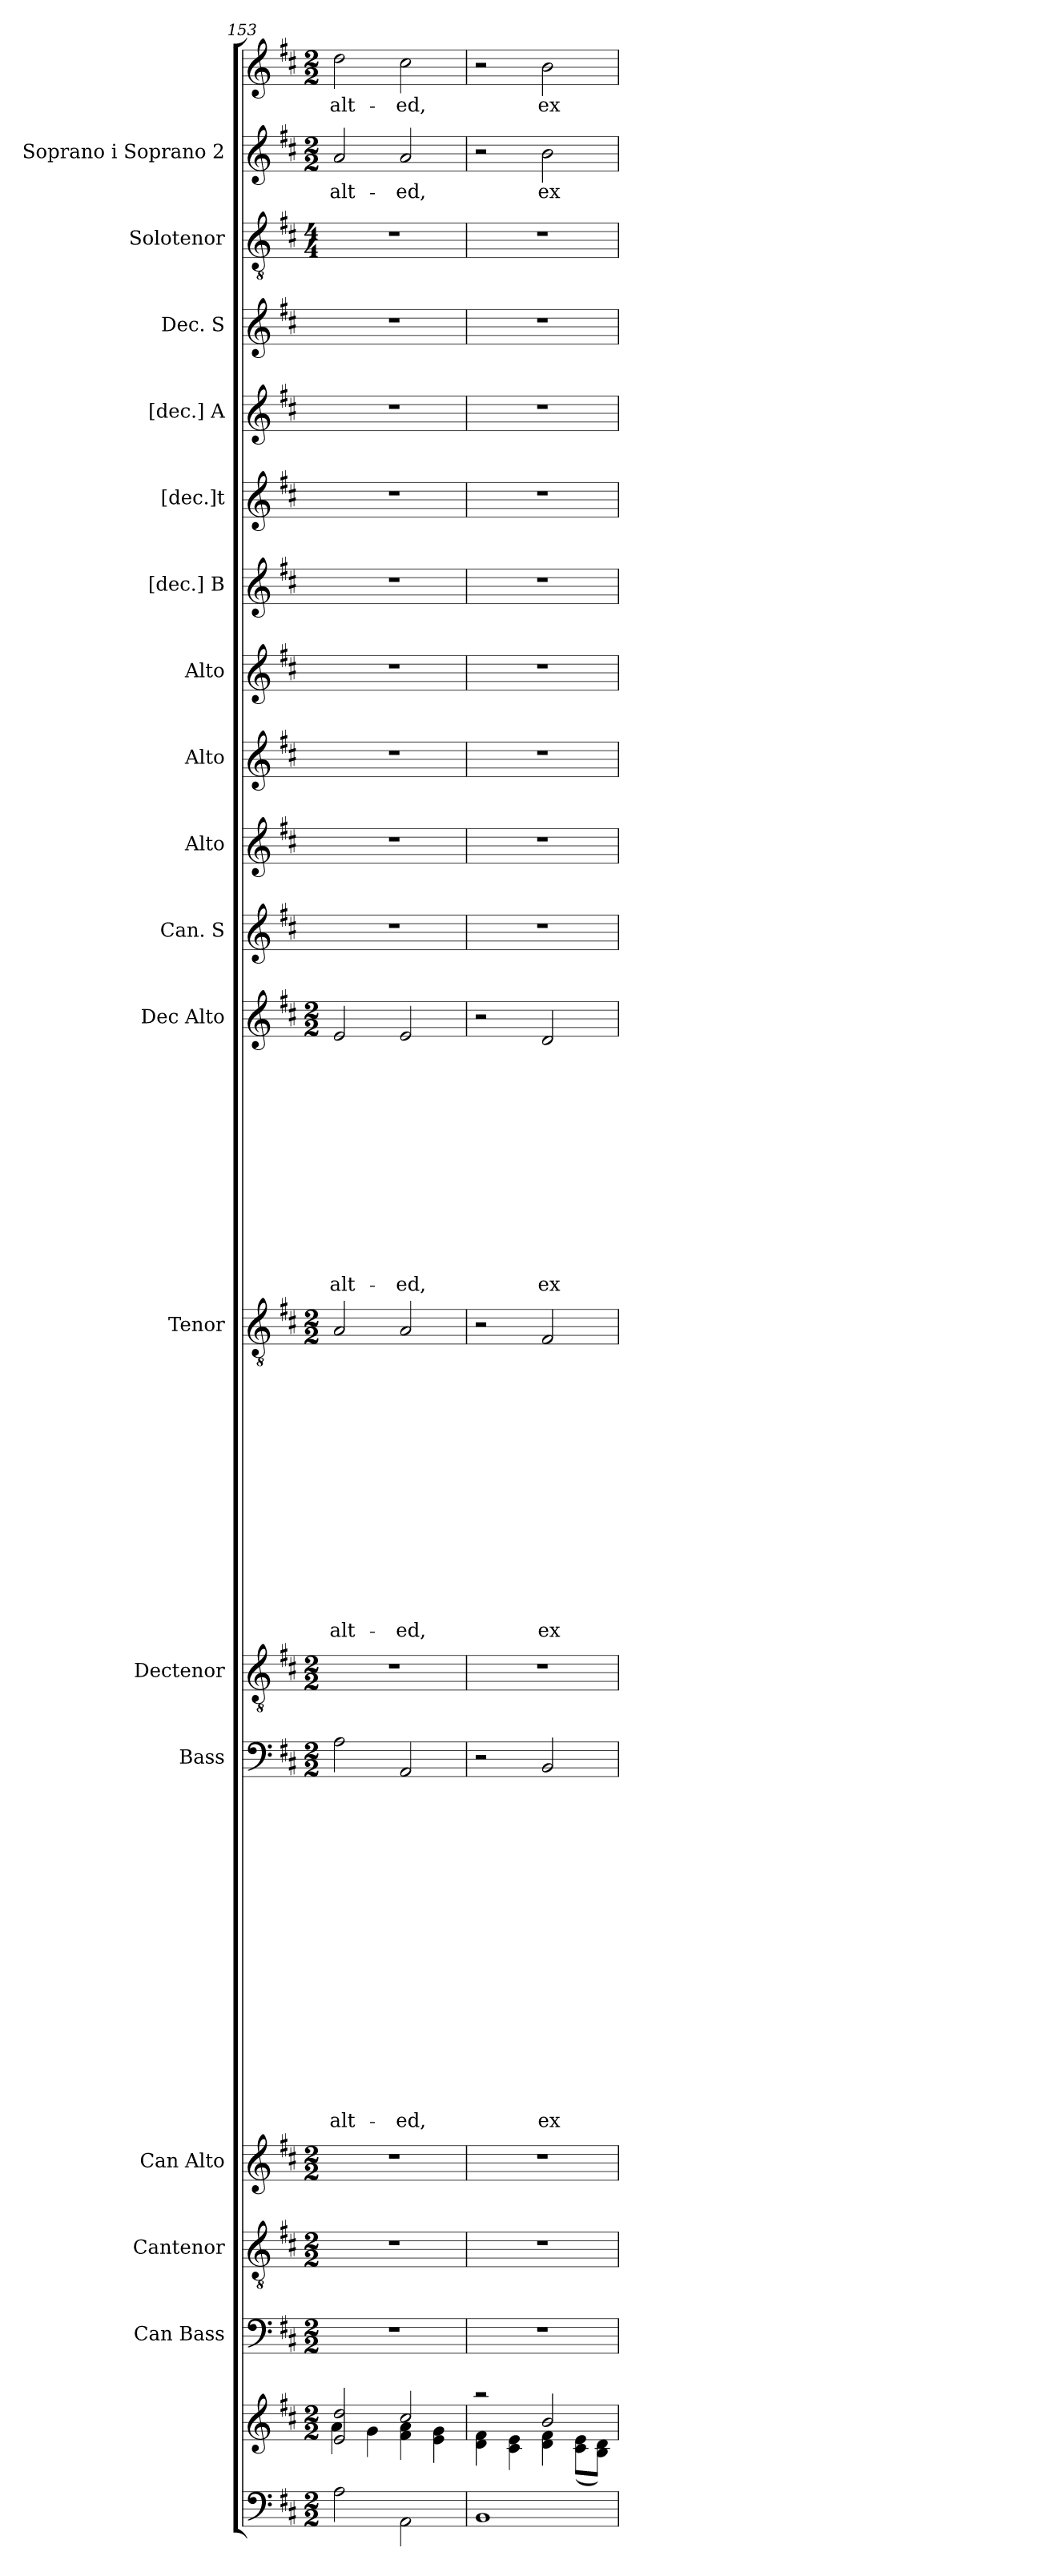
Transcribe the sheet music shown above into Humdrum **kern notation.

**kern	**kern	**kern	**kern	**kern	**kern	**text	**text	**text	**text	**text	**text	**text	**text	**text	**text	**text	**text	**text	**text	**text	**text	**text	**text	**kern	**kern	**text	**text	**text	**text	**text	**text	**text	**text	**text	**text	**text	**text	**text	**text	**text	**kern	**text	**text	**text	**text	**text	**text	**text	**text	**text	**text	**text	**text	**text	**kern	**kern	**kern	**kern	**kern	**kern	**kern	**kern	**kern	**kern	**text	**kern	**text
*part19	*part18	*part17	*part16	*part15	*part14	*part14	*part14	*part14	*part14	*part14	*part14	*part14	*part14	*part14	*part14	*part14	*part14	*part14	*part14	*part14	*part14	*part14	*part14	*part13	*part12	*part12	*part12	*part12	*part12	*part12	*part12	*part12	*part12	*part12	*part12	*part12	*part12	*part12	*part12	*part12	*part11	*part11	*part11	*part11	*part11	*part11	*part11	*part11	*part11	*part11	*part11	*part11	*part11	*part11	*part10	*part9	*part8	*part7	*part6	*part5	*part4	*part3	*part2	*part1	*part1	*part1	*part1
*staff20	*staff19	*staff18	*staff17	*staff16	*staff15	*staff15	*staff15	*staff15	*staff15	*staff15	*staff15	*staff15	*staff15	*staff15	*staff15	*staff15	*staff15	*staff15	*staff15	*staff15	*staff15	*staff15	*staff15	*staff14	*staff13	*staff13	*staff13	*staff13	*staff13	*staff13	*staff13	*staff13	*staff13	*staff13	*staff13	*staff13	*staff13	*staff13	*staff13	*staff13	*staff12	*staff12	*staff12	*staff12	*staff12	*staff12	*staff12	*staff12	*staff12	*staff12	*staff12	*staff12	*staff12	*staff12	*staff11	*staff10	*staff9	*staff8	*staff7	*staff6	*staff5	*staff4	*staff3	*staff2	*staff2	*staff1	*staff1
*	*	*I"Can Bass	*I"Cantenor	*I"Can Alto	*I"Bass	*	*	*	*	*	*	*	*	*	*	*	*	*	*	*	*	*	*	*I"Dectenor	*I"Tenor	*	*	*	*	*	*	*	*	*	*	*	*	*	*	*	*I"Dec Alto	*	*	*	*	*	*	*	*	*	*	*	*	*	*I"Can. S	*I"Alto	*I"Alto	*I"Alto	*I"[dec.] B	*I"[dec.]t	*I"[dec.] A	*I"Dec. S	*I"Solotenor	*I"Soprano i Soprano 2	*	*	*
*	*	*	*	*I'Can Alto	*I'Bass	*	*	*	*	*	*	*	*	*	*	*	*	*	*	*	*	*	*	*I'Dectenor	*	*	*	*	*	*	*	*	*	*	*	*	*	*	*	*	*I'Dec Alto	*	*	*	*	*	*	*	*	*	*	*	*	*	*	*	*	*	*	*	*	*	*	*I'Si	*	*	*
*clefF4	*clefG2	*clefF4	*clefGv2	*clefG2	*clefF4	*	*	*	*	*	*	*	*	*	*	*	*	*	*	*	*	*	*	*clefGv2	*clefGv2	*	*	*	*	*	*	*	*	*	*	*	*	*	*	*	*clefG2	*	*	*	*	*	*	*	*	*	*	*	*	*	*clefG2	*clefG2	*clefG2	*clefG2	*clefG2	*clefG2	*clefG2	*clefG2	*clefGv2	*clefG2	*	*clefG2	*
*k[f#c#]	*k[f#c#]	*k[f#c#]	*k[f#c#]	*k[f#c#]	*k[f#c#]	*	*	*	*	*	*	*	*	*	*	*	*	*	*	*	*	*	*	*k[f#c#]	*k[f#c#]	*	*	*	*	*	*	*	*	*	*	*	*	*	*	*	*k[f#c#]	*	*	*	*	*	*	*	*	*	*	*	*	*	*k[f#c#]	*k[f#c#]	*k[f#c#]	*k[f#c#]	*k[f#c#]	*k[f#c#]	*k[f#c#]	*k[f#c#]	*k[f#c#]	*k[f#c#]	*	*k[f#c#]	*
*D:	*D:	*D:	*D:	*D:	*D:	*	*	*	*	*	*	*	*	*	*	*	*	*	*	*	*	*	*	*D:	*D:	*	*	*	*	*	*	*	*	*	*	*	*	*	*	*	*D:	*	*	*	*	*	*	*	*	*	*	*	*	*	*D:	*D:	*D:	*D:	*D:	*D:	*D:	*D:	*D:	*D:	*	*D:	*
*M2/2	*M2/2	*M2/2	*M2/2	*M2/2	*M2/2	*	*	*	*	*	*	*	*	*	*	*	*	*	*	*	*	*	*	*M2/2	*M2/2	*	*	*	*	*	*	*	*	*	*	*	*	*	*	*	*M2/2	*	*	*	*	*	*	*	*	*	*	*	*	*	*	*	*	*	*	*	*	*	*M4/4	*M2/2	*	*M2/2	*
=153	=153	=153	=153	=153	=153	=153	=153	=153	=153	=153	=153	=153	=153	=153	=153	=153	=153	=153	=153	=153	=153	=153	=153	=153	=153	=153	=153	=153	=153	=153	=153	=153	=153	=153	=153	=153	=153	=153	=153	=153	=153	=153	=153	=153	=153	=153	=153	=153	=153	=153	=153	=153	=153	=153	=153	=153	=153	=153	=153	=153	=153	=153	=153	=153	=153	=153	=153
*	*^	*	*	*	*	*	*	*	*	*	*	*	*	*	*	*	*	*	*	*	*	*	*	*	*	*	*	*	*	*	*	*	*	*	*	*	*	*	*	*	*	*	*	*	*	*	*	*	*	*	*	*	*	*	*	*	*	*	*	*	*	*	*	*	*	*	*
!	!	!	!	!	!	!	!	!	!	!	!	!	!	!	!	!	!	!	!	!	!	!	!	!LO:LY:b	!	!	!	!	!	!	!	!	!	!	!	!	!	!	!	!	!LO:LY:b	!	!	!	!	!	!	!	!	!	!	!	!	!	!LO:LY:b	!	!	!	!	!	!	!	!	!	!	!LO:LY:b	!	!LO:LY:b
2A\	2e/ 2dd/	4a\	1r	1r	1r	2A\	.	.	.	.	.	.	.	.	.	.	.	.	.	.	.	.	.	-alt-	1r	2A/	.	.	.	.	.	.	.	.	.	.	.	.	.	.	-alt-	2e/	.	.	.	.	.	.	.	.	.	.	.	.	-alt-	1r	1r	1r	1r	1r	1r	1r	1r	1r	2a/	alt-	2dd\	-alt-
.	.	4g\	.	.	.	.	.	.	.	.	.	.	.	.	.	.	.	.	.	.	.	.	.	.	.	.	.	.	.	.	.	.	.	.	.	.	.	.	.	.	.	.	.	.	.	.	.	.	.	.	.	.	.	.	.	.	.	.	.	.	.	.	.	.	.	.	.	.
!	!	!	!	!	!	!	!	!	!	!	!	!	!	!	!	!	!	!	!	!	!	!	!	!LO:LY:b	!	!	!	!	!	!	!	!	!	!	!	!	!	!	!	!	!LO:LY:b	!	!	!	!	!	!	!	!	!	!	!	!	!	!LO:LY:b	!	!	!	!	!	!	!	!	!	!	!LO:LY:b	!	!LO:LY:b
2AA\	2cc#/	4f#\ 4a\	.	.	.	2AA/	.	.	.	.	.	.	.	.	.	.	.	.	.	.	.	.	.	-ed,	.	2A/	.	.	.	.	.	.	.	.	.	.	.	.	.	.	-ed,	2e/	.	.	.	.	.	.	.	.	.	.	.	.	-ed,	.	.	.	.	.	.	.	.	.	2a/	-ed,	2cc#\	-ed,
.	.	4e\ 4g\	.	.	.	.	.	.	.	.	.	.	.	.	.	.	.	.	.	.	.	.	.	.	.	.	.	.	.	.	.	.	.	.	.	.	.	.	.	.	.	.	.	.	.	.	.	.	.	.	.	.	.	.	.	.	.	.	.	.	.	.	.	.	.	.	.	.
=154	=154	=154	=154	=154	=154	=154	=154	=154	=154	=154	=154	=154	=154	=154	=154	=154	=154	=154	=154	=154	=154	=154	=154	=154	=154	=154	=154	=154	=154	=154	=154	=154	=154	=154	=154	=154	=154	=154	=154	=154	=154	=154	=154	=154	=154	=154	=154	=154	=154	=154	=154	=154	=154	=154	=154	=154	=154	=154	=154	=154	=154	=154	=154	=154	=154	=154	=154	=154
1BB	2raa	4d\ 4f#\	1r	1r	1r	2r	.	.	.	.	.	.	.	.	.	.	.	.	.	.	.	.	.	.	1r	2r	.	.	.	.	.	.	.	.	.	.	.	.	.	.	.	2r	.	.	.	.	.	.	.	.	.	.	.	.	.	1r	1r	1r	1r	1r	1r	1r	1r	1r	2r	.	2r	.
.	.	4c#\ 4e\	.	.	.	.	.	.	.	.	.	.	.	.	.	.	.	.	.	.	.	.	.	.	.	.	.	.	.	.	.	.	.	.	.	.	.	.	.	.	.	.	.	.	.	.	.	.	.	.	.	.	.	.	.	.	.	.	.	.	.	.	.	.	.	.	.	.
!	!	!	!	!	!	!	!	!	!	!	!	!	!	!	!	!	!	!	!	!	!	!	!	!LO:LY:b	!	!	!	!	!	!	!	!	!	!	!	!	!	!	!	!	!LO:LY:b	!	!	!	!	!	!	!	!	!	!	!	!	!	!LO:LY:b	!	!	!	!	!	!	!	!	!	!	!LO:LY:b	!	!LO:LY:b
.	2b/	4d\ 4f#\	.	.	.	2BB/	.	.	.	.	.	.	.	.	.	.	.	.	.	.	.	.	.	ex-	.	2F#/	.	.	.	.	.	.	.	.	.	.	.	.	.	.	ex-	2d/	.	.	.	.	.	.	.	.	.	.	.	.	ex-	.	.	.	.	.	.	.	.	.	2b\	-ex-	2b\	ex-
.	.	(<8c#\ 8e\L	.	.	.	.	.	.	.	.	.	.	.	.	.	.	.	.	.	.	.	.	.	.	.	.	.	.	.	.	.	.	.	.	.	.	.	.	.	.	.	.	.	.	.	.	.	.	.	.	.	.	.	.	.	.	.	.	.	.	.	.	.	.	.	.	.	.
.	.	8B\ 8d\J)	.	.	.	.	.	.	.	.	.	.	.	.	.	.	.	.	.	.	.	.	.	.	.	.	.	.	.	.	.	.	.	.	.	.	.	.	.	.	.	.	.	.	.	.	.	.	.	.	.	.	.	.	.	.	.	.	.	.	.	.	.	.	.	.	.	.
*	*v	*v	*	*	*	*	*	*	*	*	*	*	*	*	*	*	*	*	*	*	*	*	*	*	*	*	*	*	*	*	*	*	*	*	*	*	*	*	*	*	*	*	*	*	*	*	*	*	*	*	*	*	*	*	*	*	*	*	*	*	*	*	*	*	*	*	*	*
=	=	=	=	=	=	=	=	=	=	=	=	=	=	=	=	=	=	=	=	=	=	=	=	=	=	=	=	=	=	=	=	=	=	=	=	=	=	=	=	=	=	=	=	=	=	=	=	=	=	=	=	=	=	=	=	=	=	=	=	=	=	=	=	=	=	=	=
*-	*-	*-	*-	*-	*-	*-	*-	*-	*-	*-	*-	*-	*-	*-	*-	*-	*-	*-	*-	*-	*-	*-	*-	*-	*-	*-	*-	*-	*-	*-	*-	*-	*-	*-	*-	*-	*-	*-	*-	*-	*-	*-	*-	*-	*-	*-	*-	*-	*-	*-	*-	*-	*-	*-	*-	*-	*-	*-	*-	*-	*-	*-	*-	*-	*-	*-	*-
